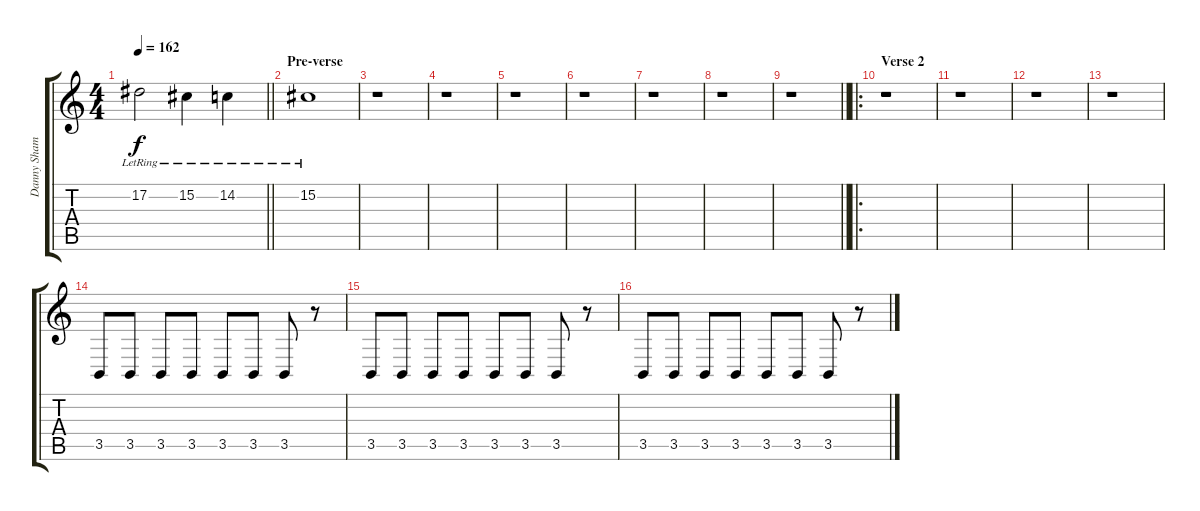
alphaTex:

\track ("Danny Shamoun" "Danny Sham") {instrument vibraphone}
\staff {score tabs}
\tuning (Eb4 Bb3 Gb3 Db3 Ab2 Db2) {hide}
\ts (4 4)
\tempo 162
\clef g2
\barLineRight lightlight
\ks c
17.2{lr}.2{dy f} 15.2{lr}.4 14.2{lr}.4 |
\section ("" "Pre-verse")
15.2{lr}.1 |
r.1 |
r.1 |
r.1 |
r.1 |
r.1 |
r.1 |
\barLineRight lightlight
r.1 |
\ro
\section ("" "Verse 2")
r.1 |
r.1 |
r.1 |
r.1 |
3.5.8{volume 9 instrument synthbass1} 3.5.8 3.5.8 3.5.8 3.5.8 3.5.8 3.5.8 r.8 |
3.5.8 3.5.8 3.5.8 3.5.8 3.5.8 3.5.8 3.5.8 r.8 |
3.5.8 3.5.8 3.5.8 3.5.8 3.5.8 3.5.8 3.5.8 r.8
